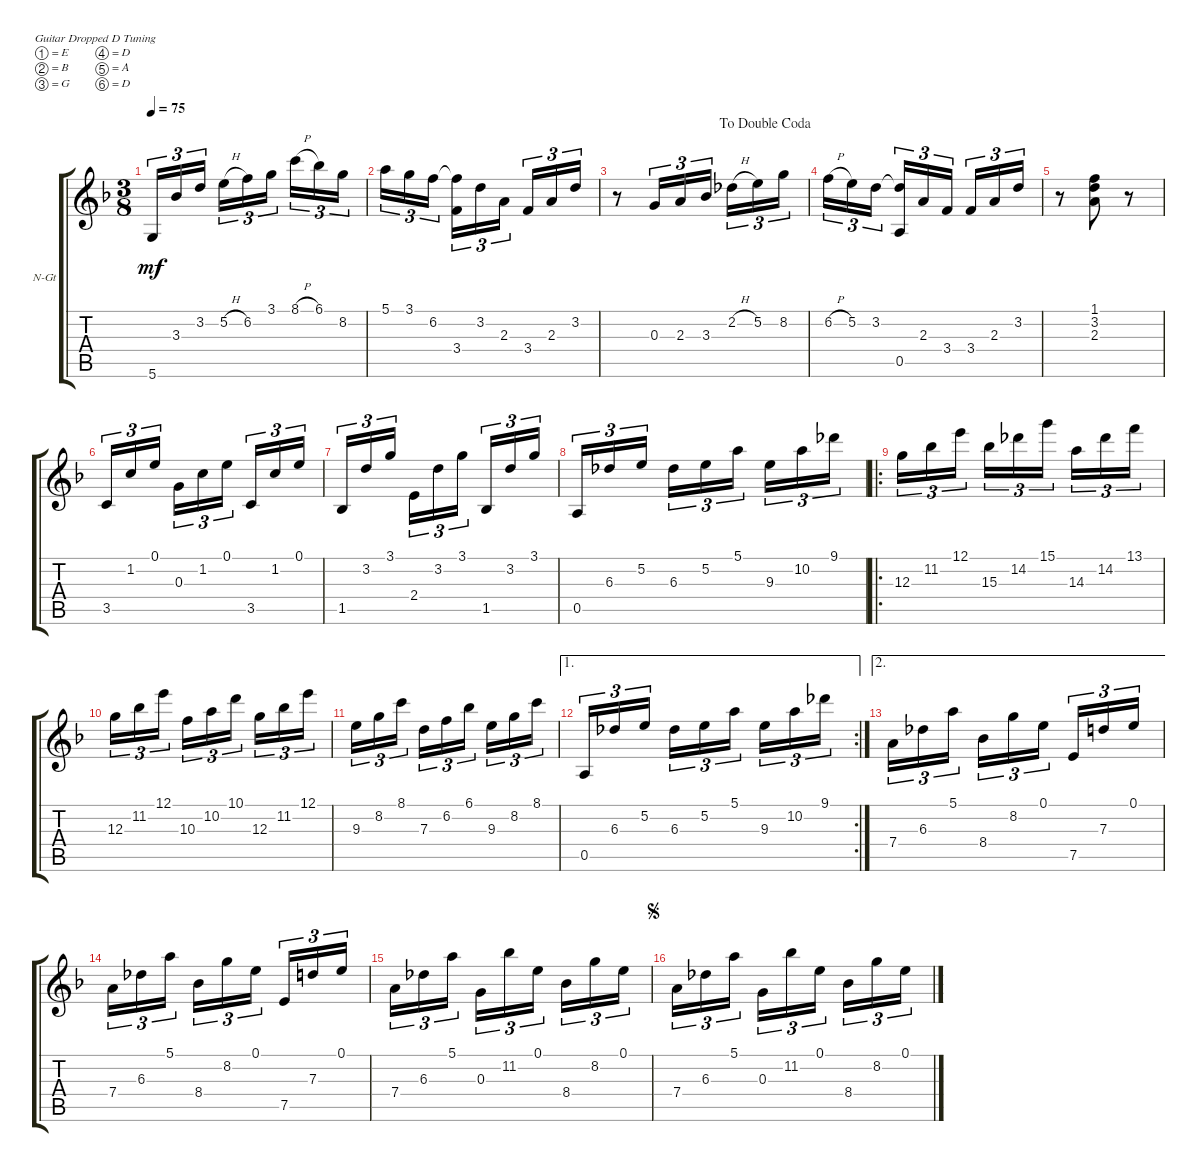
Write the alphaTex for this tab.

\bracketExtendMode groupsimilarinstruments
\firstSystemTrackNameOrientation horizontal
\otherSystemsTrackNameOrientation horizontal
\track ("Untitled" "N-Gt") {instrument acousticgrandpiano}
\staff {score tabs}
\tuning (E4 B3 G3 D3 A2 D2)
\displaytranspose 12
\ts (3 8)
\tempo 75
\clef g2
\ks dminor
5.6.16{tu (3 2) dy mf} 3.3.16{tu (3 2)} 3.2.16{tu (3 2)} 5.2{h}.16{tu (3 2)} 6.2.16{tu (3 2)} 3.1.16{tu (3 2)} 8.1{h}.16{tu (3 2)} 6.1.16{tu (3 2)} 8.2.16{tu (3 2)} |
5.1.16{tu (3 2)} 3.1.16{tu (3 2)} 6.2.16{tu (3 2)} (6.2{t} 3.4).16{tu (3 2)} 3.2.16{tu (3 2)} 2.3.16{tu (3 2)} 3.4.16{tu (3 2)} 2.3.16{tu (3 2)} 3.2.16{tu (3 2)} |
\jump dadoublecoda
r.8 0.3.16{tu (3 2)} 2.3.16{tu (3 2)} 3.3.16{tu (3 2)} 2.2{h}.16{tu (3 2)} 5.2.16{tu (3 2)} 8.2.16{tu (3 2)} |
6.2{h}.16{tu (3 2)} 5.2.16{tu (3 2)} 3.2.16{tu (3 2)} (3.2{t} 0.5).16{tu (3 2)} 2.3.16{tu (3 2)} 3.4.16{tu (3 2)} 3.4.16{tu (3 2)} 2.3.16{tu (3 2)} 3.2.16{tu (3 2)} |
r.8 (1.1 3.2 2.3).8 r.8 |
3.5.16{tu (3 2)} 1.2.16{tu (3 2)} 0.1.16{tu (3 2)} 0.3.16{tu (3 2)} 1.2.16{tu (3 2)} 0.1.16{tu (3 2)} 3.5.16{tu (3 2)} 1.2.16{tu (3 2)} 0.1.16{tu (3 2)} |
1.5.16{tu (3 2)} 3.2.16{tu (3 2)} 3.1.16{tu (3 2)} 2.4.16{tu (3 2)} 3.2.16{tu (3 2)} 3.1.16{tu (3 2)} 1.5.16{tu (3 2)} 3.2.16{tu (3 2)} 3.1.16{tu (3 2)} |
0.5.16{tu (3 2)} 6.3.16{tu (3 2)} 5.2.16{tu (3 2)} 6.3.16{tu (3 2)} 5.2.16{tu (3 2)} 5.1.16{tu (3 2)} 9.3.16{tu (3 2)} 10.2.16{tu (3 2)} 9.1.16{tu (3 2)} |
\ro
12.3.16{tu (3 2)} 11.2.16{tu (3 2)} 12.1.16{tu (3 2)} 15.3.16{tu (3 2)} 14.2.16{tu (3 2)} 15.1.16{tu (3 2)} 14.3.16{tu (3 2)} 14.2.16{tu (3 2)} 13.1.16{tu (3 2)} |
12.3.16{tu (3 2)} 11.2.16{tu (3 2)} 12.1.16{tu (3 2)} 10.3.16{tu (3 2)} 10.2.16{tu (3 2)} 10.1.16{tu (3 2)} 12.3.16{tu (3 2)} 11.2.16{tu (3 2)} 12.1.16{tu (3 2)} |
9.3.16{tu (3 2)} 8.2.16{tu (3 2)} 8.1.16{tu (3 2)} 7.3.16{tu (3 2)} 6.2.16{tu (3 2)} 6.1.16{tu (3 2)} 9.3.16{tu (3 2)} 8.2.16{tu (3 2)} 8.1.16{tu (3 2)} |
\ae 1
\rc 2
0.5.16{tu (3 2)} 6.3.16{tu (3 2)} 5.2.16{tu (3 2)} 6.3.16{tu (3 2)} 5.2.16{tu (3 2)} 5.1.16{tu (3 2)} 9.3.16{tu (3 2)} 10.2.16{tu (3 2)} 9.1.16{tu (3 2)} |
\ae 2
7.4.16{tu (3 2)} 6.3.16{tu (3 2)} 5.1.16{tu (3 2)} 8.4.16{tu (3 2)} 8.2.16{tu (3 2)} 0.1.16{tu (3 2)} 7.5.16{tu (3 2)} 7.3.16{tu (3 2)} 0.1.16{tu (3 2)} |
7.4.16{tu (3 2)} 6.3.16{tu (3 2)} 5.1.16{tu (3 2)} 8.4.16{tu (3 2)} 8.2.16{tu (3 2)} 0.1.16{tu (3 2)} 7.5.16{tu (3 2)} 7.3.16{tu (3 2)} 0.1.16{tu (3 2)} |
7.4.16{tu (3 2)} 6.3.16{tu (3 2)} 5.1.16{tu (3 2)} 0.3.16{tu (3 2)} 11.2.16{tu (3 2)} 0.1.16{tu (3 2)} 8.4.16{tu (3 2)} 8.2.16{tu (3 2)} 0.1.16{tu (3 2)} |
\jump segno
7.4.16{tu (3 2)} 6.3.16{tu (3 2)} 5.1.16{tu (3 2)} 0.3.16{tu (3 2)} 11.2.16{tu (3 2)} 0.1.16{tu (3 2)} 8.4.16{tu (3 2)} 8.2.16{tu (3 2)} 0.1.16{tu (3 2)}
